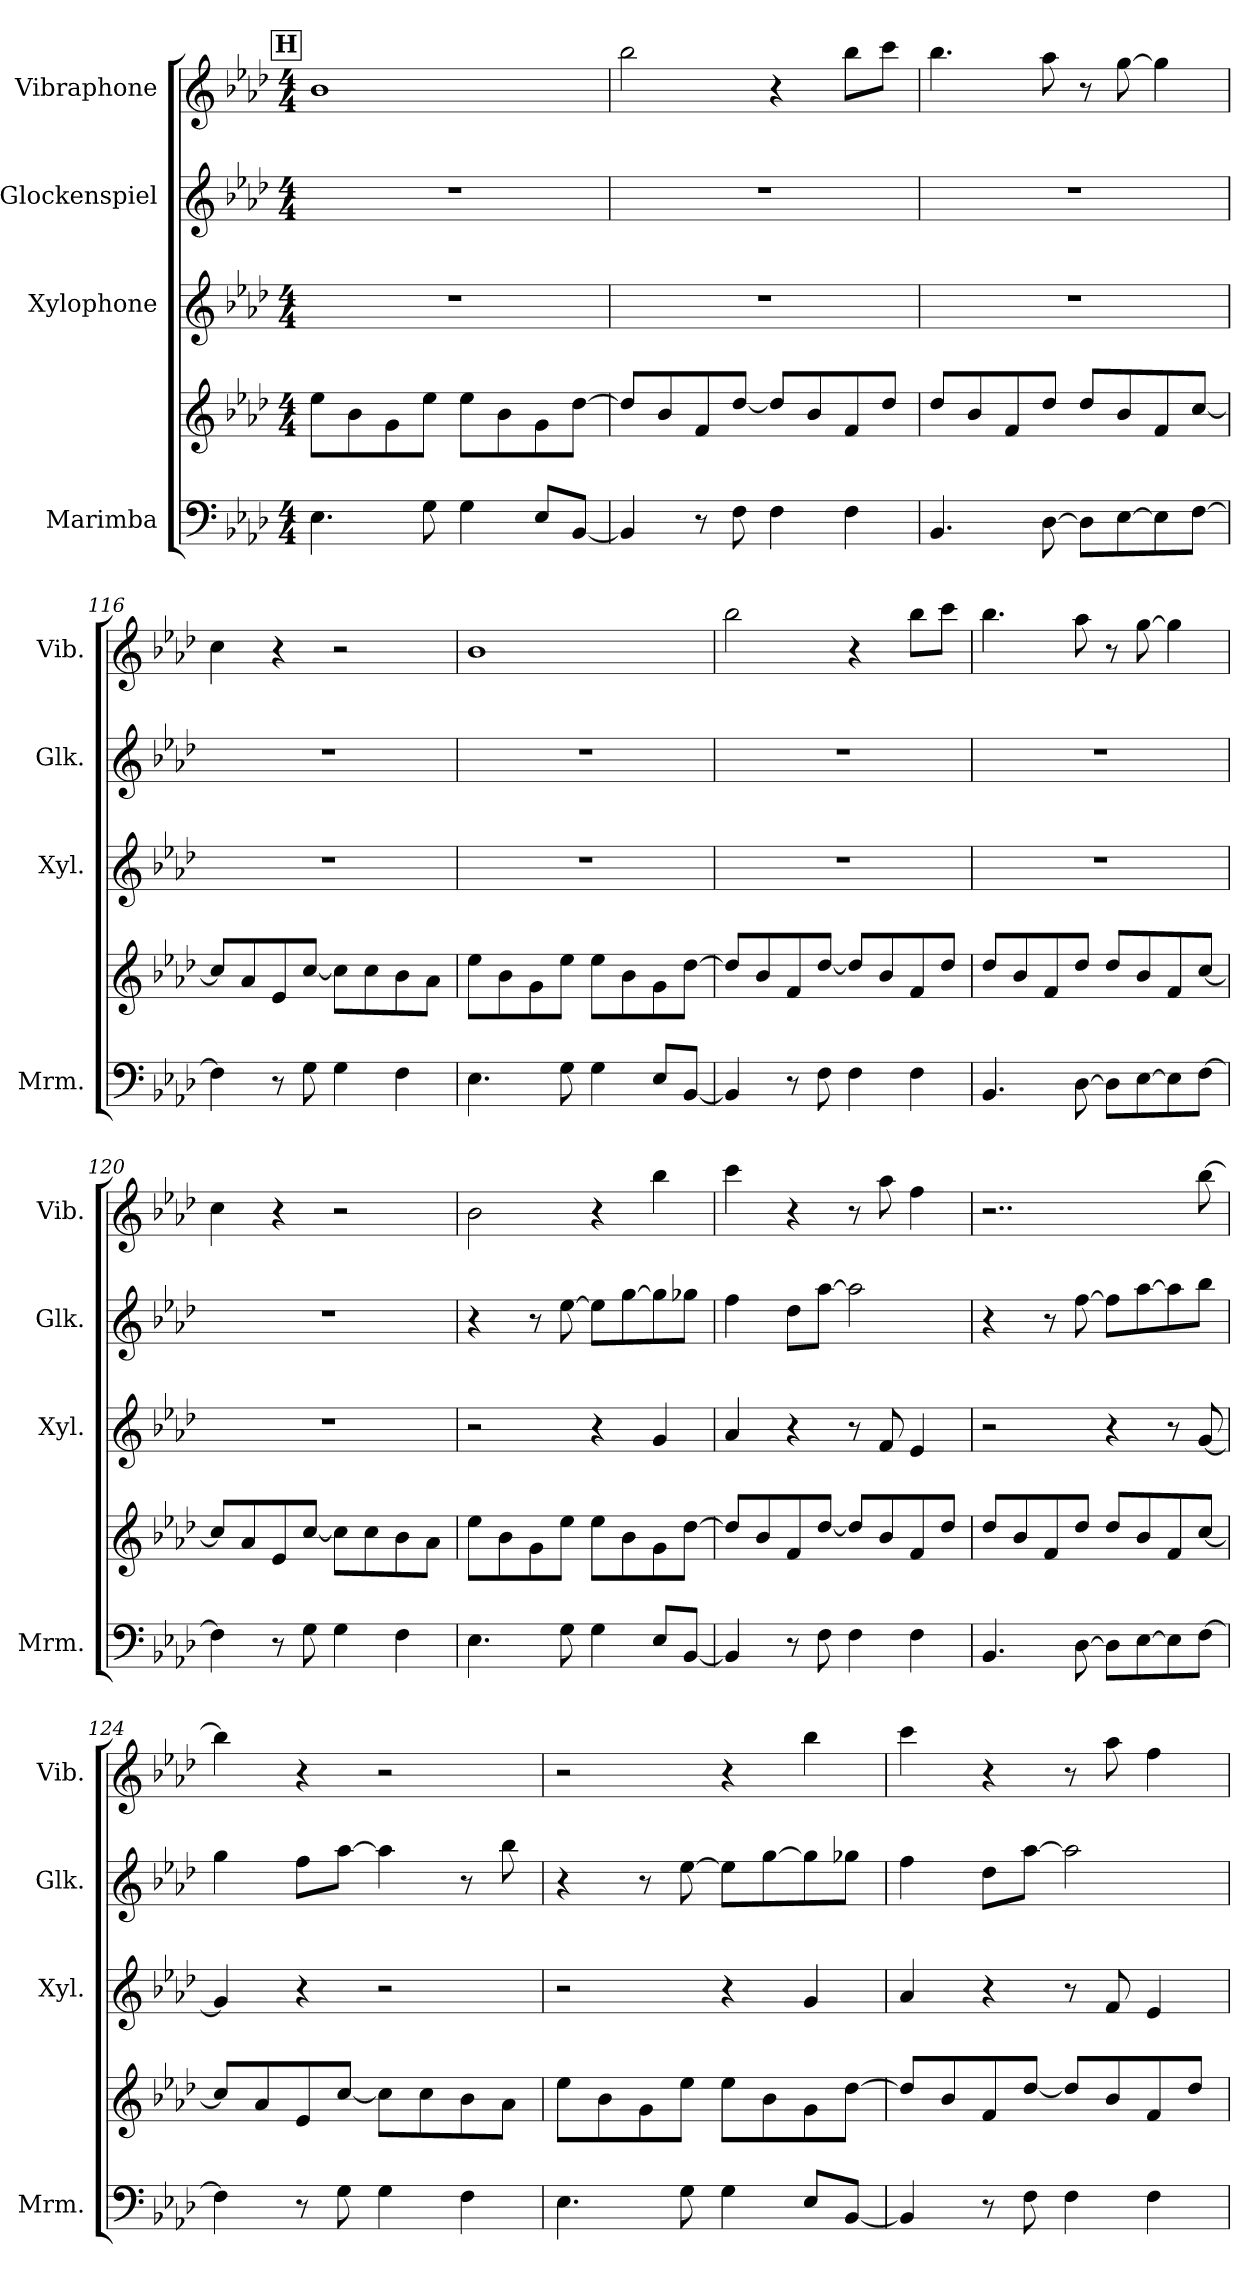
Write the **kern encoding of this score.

**kern	**kern	**kern	**kern	**kern
*part4	*part4	*part3	*part2	*part1
*staff5	*staff4	*staff3	*staff2	*staff1
*I"Marimba	*	*I"Xylophone	*I"Glockenspiel	*I"Vibraphone
*I'Mrm.	*	*I'Xyl.	*I'Glk.	*I'Vib.
*clefF4	*clefG2	*clefG2	*clefG2	*clefG2
*	*	*ITrd-7c-12	*ITrd-14c-24	*
*k[b-e-a-d-]	*k[b-e-a-d-]	*k[b-e-a-d-]	*k[b-e-a-d-]	*k[b-e-a-d-]
*M4/4	*M4/4	*M4/4	*M4/4	*M4/4
!!LO:REH:place=s1:a:B:fs=14:t=H
=113	=113	=113	=113	=113
4.E-\	8ee-\L	1r	1r	1b-
.	8b-\	.	.	.
.	8g\	.	.	.
8G\	8ee-\J	.	.	.
4G\	8ee-\L	.	.	.
.	8b-\	.	.	.
8E-/L	8g\	.	.	.
[8BB-/J	[8dd-\J	.	.	.
!!LO:LB:g=z
=114	=114	=114	=114	=114
4BB-/]	8dd-/L]	1r	1r	2bb-\
.	8b-/	.	.	.
8r	8f/	.	.	.
8F\	[8dd-/J	.	.	.
4F\	8dd-/L]	.	.	4r
.	8b-/	.	.	.
4F\	8f/	.	.	8bb-\L
.	8dd-/J	.	.	8ccc\J
=115	=115	=115	=115	=115
4.BB-/	8dd-/L	1r	1r	4.bb-\
.	8b-/	.	.	.
.	8f/	.	.	.
[8D-\	8dd-/J	.	.	8aa-\
8D-\L]	8dd-/L	.	.	8r
[8E-\	8b-/	.	.	[8gg\
8E-\]	8f/	.	.	4gg\]
[8F\J	[8cc/J	.	.	.
=116	=116	=116	=116	=116
4F\]	8cc/L]	1r	1r	4cc\
.	8a-/	.	.	.
8r	8e-/	.	.	4r
8G\	[8cc/J	.	.	.
4G\	8cc\L]	.	.	2r
.	8cc\	.	.	.
4F\	8b-\	.	.	.
.	8a-\J	.	.	.
=117	=117	=117	=117	=117
4.E-\	8ee-\L	1r	1r	1b-
.	8b-\	.	.	.
.	8g\	.	.	.
8G\	8ee-\J	.	.	.
4G\	8ee-\L	.	.	.
.	8b-\	.	.	.
8E-/L	8g\	.	.	.
[8BB-/J	[8dd-\J	.	.	.
=118	=118	=118	=118	=118
4BB-/]	8dd-/L]	1r	1r	2bb-\
.	8b-/	.	.	.
8r	8f/	.	.	.
8F\	[8dd-/J	.	.	.
4F\	8dd-/L]	.	.	4r
.	8b-/	.	.	.
4F\	8f/	.	.	8bb-\L
.	8dd-/J	.	.	8ccc\J
!!LO:LB:g=z
=119	=119	=119	=119	=119
4.BB-/	8dd-/L	1r	1r	4.bb-\
.	8b-/	.	.	.
.	8f/	.	.	.
[8D-\	8dd-/J	.	.	8aa-\
8D-\L]	8dd-/L	.	.	8r
[8E-\	8b-/	.	.	[8gg\
8E-\]	8f/	.	.	4gg\]
[8F\J	[8cc/J	.	.	.
=120	=120	=120	=120	=120
4F\]	8cc/L]	1r	1r	4cc\
.	8a-/	.	.	.
8r	8e-/	.	.	4r
8G\	[8cc/J	.	.	.
4G\	8cc\L]	.	.	2r
.	8cc\	.	.	.
4F\	8b-\	.	.	.
.	8a-\J	.	.	.
=121	=121	=121	=121	=121
4.E-\	8ee-\L	2r	4r	2b-\
.	8b-\	.	.	.
.	8g\	.	8r	.
8G\	8ee-\J	.	[8eeee-\	.
4G\	8ee-\L	4r	8eeee-\L]	4r
.	8b-\	.	[8gggg\	.
8E-/L	8g\	4gg/	8gggg\]	4bb-\
[8BB-/J	[8dd-\J	.	8gggg-X\J	.
=122	=122	=122	=122	=122
4BB-/]	8dd-/L]	4aa-/	4ffff\	4ccc\
.	8b-/	.	.	.
8r	8f/	4r	8dddd-\L	4r
8F\	[8dd-/J	.	[8aaaa-\J	.
4F\	8dd-/L]	8r	2aaaa-\]	8r
.	8b-/	8ff/	.	8aa-\
4F\	8f/	4ee-/	.	4ff\
.	8dd-/J	.	.	.
=123	=123	=123	=123	=123
4.BB-/	8dd-/L	2r	4r	2..r
.	8b-/	.	.	.
.	8f/	.	8r	.
[8D-\	8dd-/J	.	[8ffff\	.
8D-\L]	8dd-/L	4r	8ffff\L]	.
[8E-\	8b-/	.	[8aaaa-\	.
8E-\]	8f/	8r	8aaaa-\]	.
[8F\J	[8cc/J	[8gg/	8bbbb-\J	[8bb-\
!!LO:PB:g=z
=124	=124	=124	=124	=124
4F\]	8cc/L]	4gg/]	4gggg\	4bb-\]
.	8a-/	.	.	.
8r	8e-/	4r	8ffff\L	4r
8G\	[8cc/J	.	[8aaaa-\J	.
4G\	8cc\L]	2r	4aaaa-\]	2r
.	8cc\	.	.	.
4F\	8b-\	.	8r	.
.	8a-\J	.	8bbbb-\	.
=125	=125	=125	=125	=125
4.E-\	8ee-\L	2r	4r	2r
.	8b-\	.	.	.
.	8g\	.	8r	.
8G\	8ee-\J	.	[8eeee-\	.
4G\	8ee-\L	4r	8eeee-\L]	4r
.	8b-\	.	[8gggg\	.
8E-/L	8g\	4gg/	8gggg\]	4bb-\
[8BB-/J	[8dd-\J	.	8gggg-X\J	.
=126	=126	=126	=126	=126
4BB-/]	8dd-/L]	4aa-/	4ffff\	4ccc\
.	8b-/	.	.	.
8r	8f/	4r	8dddd-\L	4r
8F\	[8dd-/J	.	[8aaaa-\J	.
4F\	8dd-/L]	8r	2aaaa-\]	8r
.	8b-/	8ff/	.	8aa-\
4F\	8f/	4ee-/	.	4ff\
.	8dd-/J	.	.	.
=	=	=	=	=
*-	*-	*-	*-	*-
